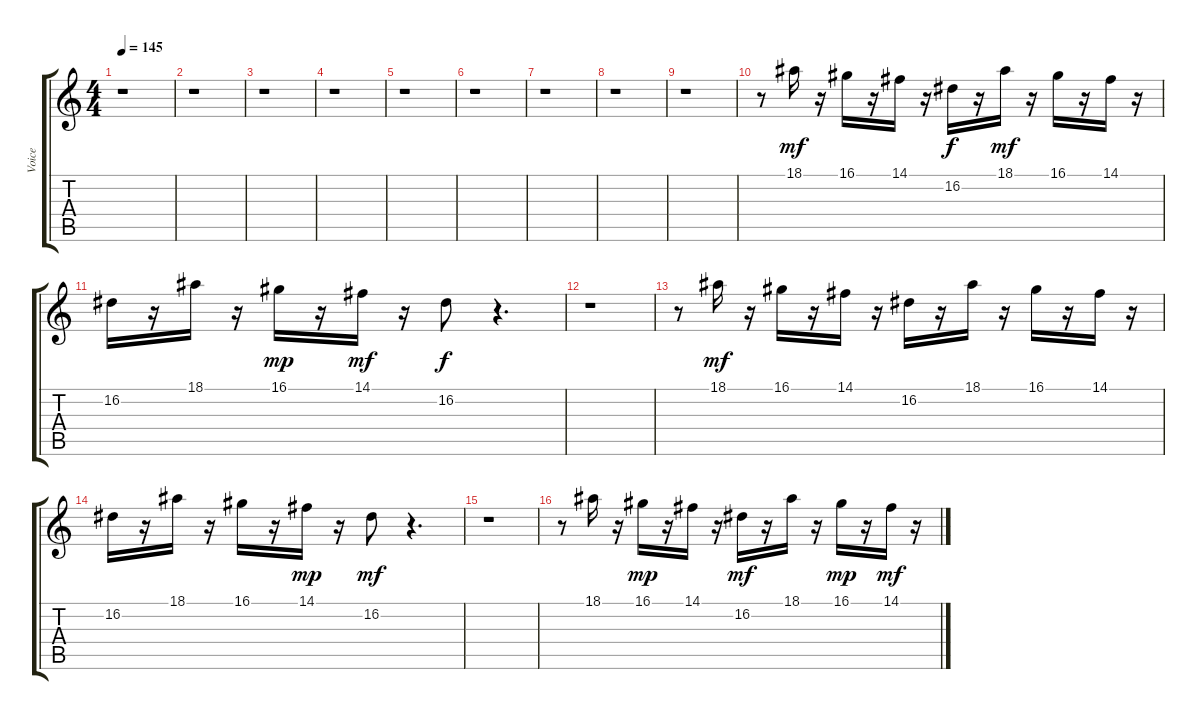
\track ("Voice" "Voice") {instrument acousticgrandpiano}
\staff {score tabs}
\tuning (E4 B3 G3 D3 A2 E2) {hide}
\ts (4 4)
\tempo 145
\clef g2
\ks c
r.1{dy ff} |
r.1 |
r.1 |
r.1 |
r.1 |
r.1 |
r.1 |
r.1 |
r.1 |
r.8 18.1.16{dy mf volume 12 balance 16 instrument electricpiano1} r.16 16.1.16 r.16 14.1.16 r.16 16.2.16{dy f} r.16 18.1.16{dy mf} r.16 16.1.16 r.16 14.1.16 r.16 |
16.2.16 r.16 18.1.16 r.16 16.1.16{dy mp} r.16 14.1.16{dy mf} r.16 16.2.8{dy f} r.4{d} |
r.1 |
r.8 18.1.16{dy mf} r.16 16.1.16 r.16 14.1.16 r.16 16.2.16 r.16 18.1.16 r.16 16.1.16 r.16 14.1.16 r.16 |
16.2.16 r.16 18.1.16 r.16 16.1.16 r.16 14.1.16{dy mp} r.16 16.2.8{dy mf} r.4{d} |
r.1 |
r.8 18.1.16 r.16 16.1.16{dy mp} r.16 14.1.16 r.16 16.2.16{dy mf} r.16 18.1.16 r.16 16.1.16{dy mp} r.16 14.1.16{dy mf} r.16
